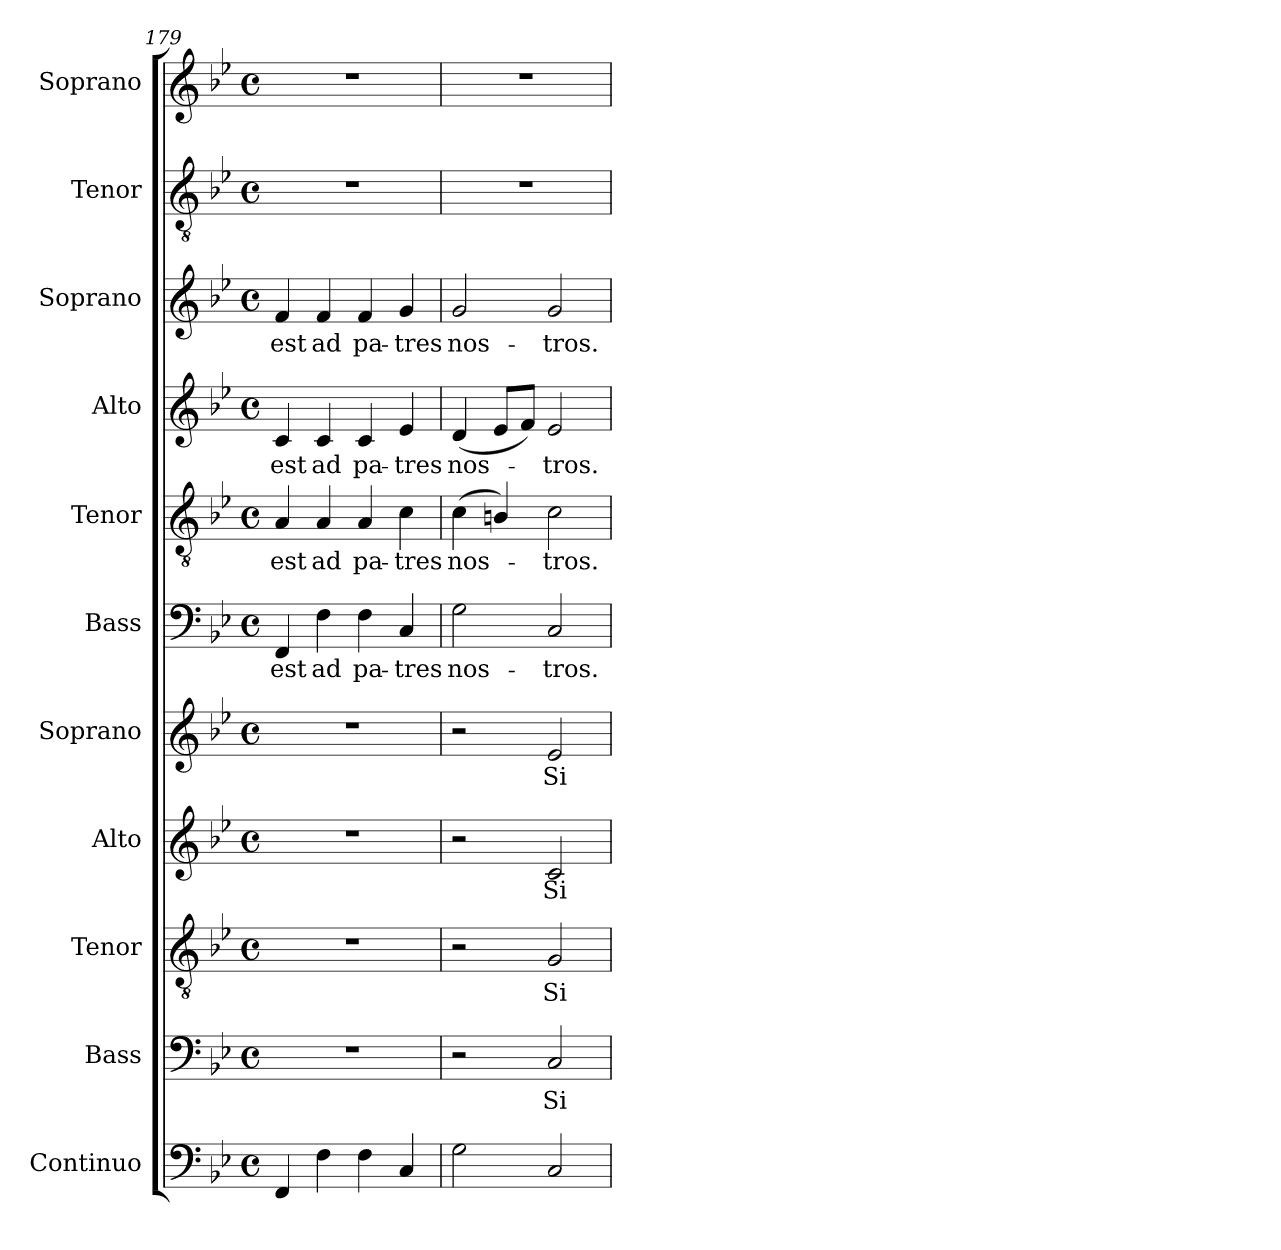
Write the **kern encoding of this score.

**kern	**kern	**text	**kern	**text	**kern	**text	**kern	**text	**kern	**text	**kern	**text	**kern	**text	**kern	**text	**kern	**kern
*part11	*part10	*part10	*part9	*part9	*part8	*part8	*part7	*part7	*part6	*part6	*part5	*part5	*part4	*part4	*part3	*part3	*part2	*part1
*staff11	*staff10	*staff10	*staff9	*staff9	*staff8	*staff8	*staff7	*staff7	*staff6	*staff6	*staff5	*staff5	*staff4	*staff4	*staff3	*staff3	*staff2	*staff1
*I"Continuo	*I"Bass	*	*I"Tenor	*	*I"Alto	*	*I"Soprano	*	*I"Bass	*	*I"Tenor	*	*I"Alto	*	*I"Soprano	*	*I"Tenor	*I"Soprano
*I'Cont.	*I'B.	*	*I'T.	*	*I'A.	*	*I'S.	*	*I'B.	*	*I'T.	*	*I'A.	*	*I'S.	*	*I'T.	*I'S.
*clefF4	*clefF4	*	*clefGv2	*	*clefG2	*	*clefG2	*	*clefF4	*	*clefGv2	*	*clefG2	*	*clefG2	*	*clefGv2	*clefG2
*	*	*	*ITrd7c12	*	*	*	*	*	*	*	*ITrd7c12	*	*	*	*	*	*ITrd7c12	*
*k[b-e-]	*k[b-e-]	*	*k[b-e-]	*	*k[b-e-]	*	*k[b-e-]	*	*k[b-e-]	*	*k[b-e-]	*	*k[b-e-]	*	*k[b-e-]	*	*k[b-e-]	*k[b-e-]
*B-:	*B-:	*	*B-:	*	*B-:	*	*B-:	*	*B-:	*	*B-:	*	*B-:	*	*B-:	*	*B-:	*B-:
*M4/4	*M4/4	*	*M4/4	*	*M4/4	*	*M4/4	*	*M4/4	*	*M4/4	*	*M4/4	*	*M4/4	*	*M4/4	*M4/4
*met(c)	*met(c)	*	*met(c)	*	*met(c)	*	*met(c)	*	*met(c)	*	*met(c)	*	*met(c)	*	*met(c)	*	*met(c)	*met(c)
=179	=179	=179	=179	=179	=179	=179	=179	=179	=179	=179	=179	=179	=179	=179	=179	=179	=179	=179
!	!	!	!	!	!	!	!	!	!	!LO:LY:b:color=#000000	!	!	!	!	!	!	!	!
!	!	!	!	!	!	!	!	!	!	!	!	!LO:LY:b:color=#000000	!	!	!	!	!	!
!	!	!	!	!	!	!	!	!	!	!	!	!	!	!LO:LY:b:color=#000000	!	!	!	!
!	!	!	!	!	!	!	!	!	!	!	!	!	!	!	!	!LO:LY:b:color=#000000	!	!
4FFi/	1r	.	1r	.	1r	.	1r	.	4FFi/	est	4AAi/	est	4ci/	est	4fi/	est	1r	1r
!	!	!	!	!	!	!	!	!	!	!LO:LY:b:color=#000000	!	!	!	!	!	!	!	!
!	!	!	!	!	!	!	!	!	!	!	!	!LO:LY:b:color=#000000	!	!	!	!	!	!
!	!	!	!	!	!	!	!	!	!	!	!	!	!	!LO:LY:b:color=#000000	!	!	!	!
!	!	!	!	!	!	!	!	!	!	!	!	!	!	!	!	!LO:LY:b:color=#000000	!	!
4Fi\	.	.	.	.	.	.	.	.	4Fi\	ad	4AAi/	ad	4ci/	ad	4fi/	ad	.	.
!	!	!	!	!	!	!	!	!	!	!LO:LY:b:color=#000000	!	!	!	!	!	!	!	!
!	!	!	!	!	!	!	!	!	!	!	!	!LO:LY:b:color=#000000	!	!	!	!	!	!
!	!	!	!	!	!	!	!	!	!	!	!	!	!	!LO:LY:b:color=#000000	!	!	!	!
!	!	!	!	!	!	!	!	!	!	!	!	!	!	!	!	!LO:LY:b:color=#000000	!	!
4Fi\	.	.	.	.	.	.	.	.	4Fi\	pa-	4AAi/	pa-	4ci/	pa-	4fi/	pa-	.	.
!	!	!	!	!	!	!	!	!	!	!LO:LY:b:color=#000000	!	!	!	!	!	!	!	!
!	!	!	!	!	!	!	!	!	!	!	!	!LO:LY:b:color=#000000	!	!	!	!	!	!
!	!	!	!	!	!	!	!	!	!	!	!	!	!	!LO:LY:b:color=#000000	!	!	!	!
!	!	!	!	!	!	!	!	!	!	!	!	!	!	!	!	!LO:LY:b:color=#000000	!	!
4Ci/	.	.	.	.	.	.	.	.	4Ci/	-tres	4Ci\	-tres	4e-i/	-tres	4gi/	-tres	.	.
=180	=180	=180	=180	=180	=180	=180	=180	=180	=180	=180	=180	=180	=180	=180	=180	=180	=180	=180
!	!	!	!	!	!	!	!	!	!	!LO:LY:b:color=#000000	!	!	!	!	!	!	!	!
!	!	!	!	!	!	!	!	!	!	!	!	!LO:LY:b:color=#000000	!	!	!	!	!	!
!	!	!	!	!	!	!	!	!	!	!	!	!	!	!LO:LY:b:color=#000000	!	!	!	!
!	!	!	!	!	!	!	!	!	!	!	!	!	!	!	!	!LO:LY:b:color=#000000	!	!
2Gi\	2r	.	2r	.	2r	.	2r	.	2Gi\	nos-	(4Ci\	nos-	(4di/	nos-	2gi/	nos-	1r	1r
.	.	.	.	.	.	.	.	.	.	.	4BBni/)	.	8e-i/L	.	.	.	.	.
.	.	.	.	.	.	.	.	.	.	.	.	.	8fi/J)	.	.	.	.	.
!	!	!LO:LY:b:color=#000000	!	!	!	!	!	!	!	!	!	!	!	!	!	!	!	!
!	!	!	!	!LO:LY:b:color=#000000	!	!	!	!	!	!	!	!	!	!	!	!	!	!
!	!	!	!	!	!	!LO:LY:b:color=#000000	!	!	!	!	!	!	!	!	!	!	!	!
!	!	!	!	!	!	!	!	!LO:LY:b:color=#000000	!	!	!	!	!	!	!	!	!	!
!	!	!	!	!	!	!	!	!	!	!LO:LY:b:color=#000000	!	!	!	!	!	!	!	!
!	!	!	!	!	!	!	!	!	!	!	!	!LO:LY:b:color=#000000	!	!	!	!	!	!
!	!	!	!	!	!	!	!	!	!	!	!	!	!	!LO:LY:b:color=#000000	!	!	!	!
!	!	!	!	!	!	!	!	!	!	!	!	!	!	!	!	!LO:LY:b:color=#000000	!	!
2Ci/	2Ci/	Si-	2GGi/	Si-	2ci/	Si-	2e-i/	Si-	2Ci/	-tros.	2Ci\	-tros.	2e-i/	-tros.	2gi/	-tros.	.	.
=	=	=	=	=	=	=	=	=	=	=	=	=	=	=	=	=	=	=
*-	*-	*-	*-	*-	*-	*-	*-	*-	*-	*-	*-	*-	*-	*-	*-	*-	*-	*-
